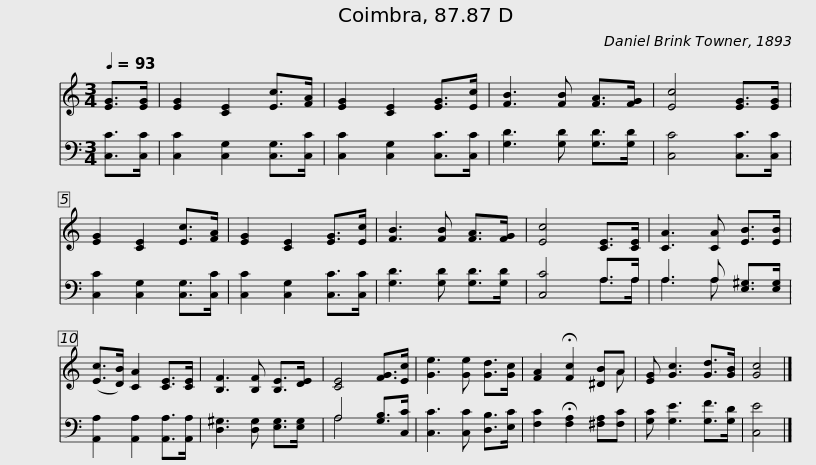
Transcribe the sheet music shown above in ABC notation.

X:1
%%score ( 1 2 ) ( 3 4 )
L:1/8
Q:1/4=93
M:3/4
I:linebreak $
K:C
V:1 treble
V:2 treble
V:3 bass
V:4 bass
V:1
 [EG]>[EG] | [EG]2 [CE]2 [Ec]>[FA] | [EG]2 [CE]2 [EG]>[Ec] | [FB]3 [FB] [FA]>[FG] | [Ec]4 [EG]>[EG] | %5
 [EG]2 [CE]2 [Ec]>[FA] | [EG]2 [CE]2 [EG]>[Ec] | [FB]3 [FB] [FA]>[FG] | [Ec]4 [CE]>[CE] |$ [CA]3 [CA] [EB]>[EB] | %10
 ([Ec]>[DB]) [CA]2 [CE]>[CE] | [B,F]3 [B,F] [B,E]>[DE] | [CE]4 [FG]>[Ec] | [Ge]3 [Ge] [Gd]>[Gc] | [FA]2 !fermata![Fc]2 [^DB]A | %15
 [EG] [Gc]3 [Gd]>[GB] | [Gc]4 |] %17
V:2
 x2 | x6 | x6 | x6 | x6 | %5
 x6 | x6 | x6 | x6 |$ x6 | %10
 x6 | x6 | x6 | x6 | x5 A | %15
 x6 | x4 |] %17
V:3
 [C,C]>[C,C] | [C,C]2 [C,G,]2 [C,G,]>[C,C] | [C,C]2 [C,G,]2 [C,C]>[C,C] | [G,D]3 [G,D] [G,D]>[G,D] | [C,C]4 [C,C]>[C,C] | %5
 [C,C]2 [C,G,]2 [C,G,]>[C,C] | [C,C]2 [C,G,]2 [C,C]>[C,C] | [G,D]3 [G,D] [G,D]>[G,D] | [C,C]4 A,>A, |$ A,3 A, [E,^G,]>[E,G,] | %10
 [A,,A,]2 [A,,A,]2 [A,,A,]>[A,,A,] | [D,^G,]3 [D,G,] [E,G,]>[E,G,] | A,4 [G,B,]>[C,C] | [C,C]3 [C,C] [D,B,]>[E,C] | [F,C]2 !fermata![F,A,]2 [^F,A,][F,C] | %15
 [G,C] [G,E]3 [G,F]>[G,D] | [C,E]4 |] %17
V:4
 x2 | x6 | x6 | x6 | x6 | %5
 x6 | x6 | x6 | x4 A,>A, |$ A,3 A, x2 | %10
 x6 | x6 | A,4 x2 | x6 | x6 | %15
 x6 | x4 |] %17
